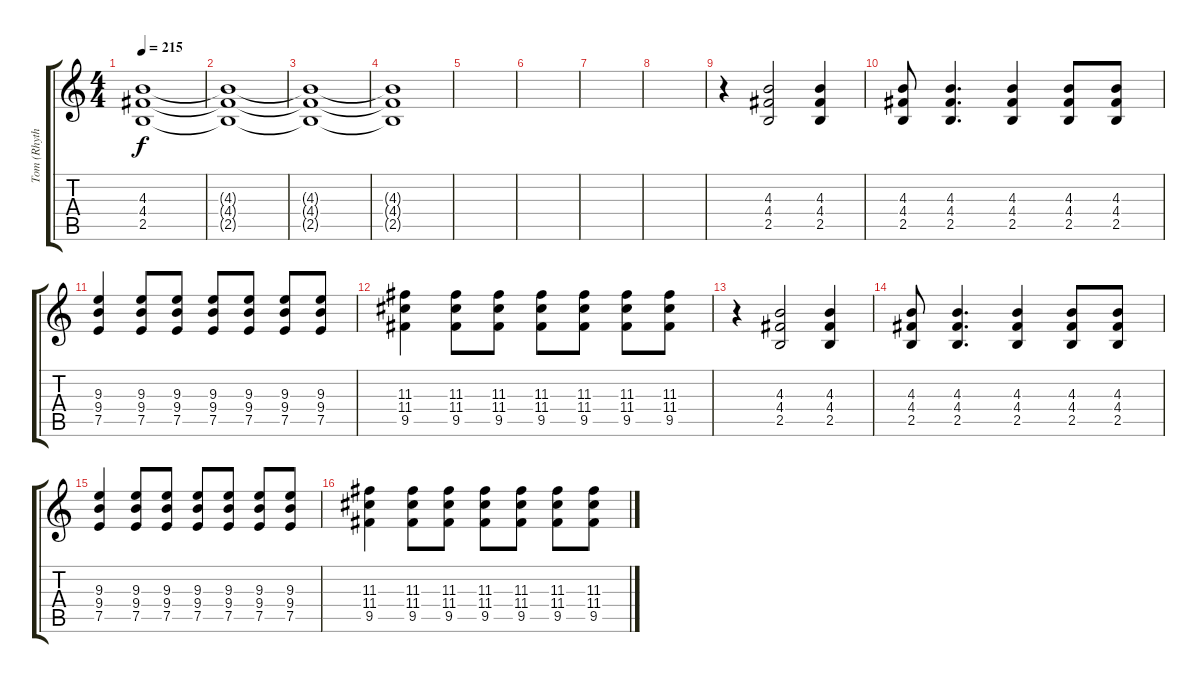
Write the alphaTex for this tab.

\track ("Tom (Rhythm Guitar)" "Tom (Rhyth") {instrument overdrivenguitar}
\staff {score tabs}
\tuning (E4 B3 G3 D3 A2 E2) {hide}
\ts (4 4)
\tempo 215
\clef g2
\ks c
(4.3 4.4 2.5).1{dy f volume 0} |
(4.3{t} 4.4{t} 2.5{t}).1 |
(4.3{t} 4.4{t} 2.5{t}).1 |
(4.3{t} 4.4{t} 2.5{t}).1 |
|
|
|
|
r.4 (4.3 4.4 2.5).2 (4.3 4.4 2.5).4 |
(4.3 4.4 2.5).8 (4.3 4.4 2.5).4{d} (4.3 4.4 2.5).4 (4.3 4.4 2.5).8 (4.3 4.4 2.5).8 |
(9.3 9.4 7.5).4 (9.3 9.4 7.5).8 (9.3 9.4 7.5).8 (9.3 9.4 7.5).8 (9.3 9.4 7.5).8 (9.3 9.4 7.5).8 (9.3 9.4 7.5).8 |
(11.3 11.4 9.5).4 (11.3 11.4 9.5).8 (11.3 11.4 9.5).8 (11.3 11.4 9.5).8 (11.3 11.4 9.5).8 (11.3 11.4 9.5).8 (11.3 11.4 9.5).8 |
r.4 (4.3 4.4 2.5).2 (4.3 4.4 2.5).4 |
(4.3 4.4 2.5).8 (4.3 4.4 2.5).4{d} (4.3 4.4 2.5).4 (4.3 4.4 2.5).8 (4.3 4.4 2.5).8 |
(9.3 9.4 7.5).4 (9.3 9.4 7.5).8 (9.3 9.4 7.5).8 (9.3 9.4 7.5).8 (9.3 9.4 7.5).8 (9.3 9.4 7.5).8 (9.3 9.4 7.5).8 |
(11.3 11.4 9.5).4 (11.3 11.4 9.5).8 (11.3 11.4 9.5).8 (11.3 11.4 9.5).8 (11.3 11.4 9.5).8 (11.3 11.4 9.5).8 (11.3 11.4 9.5).8
